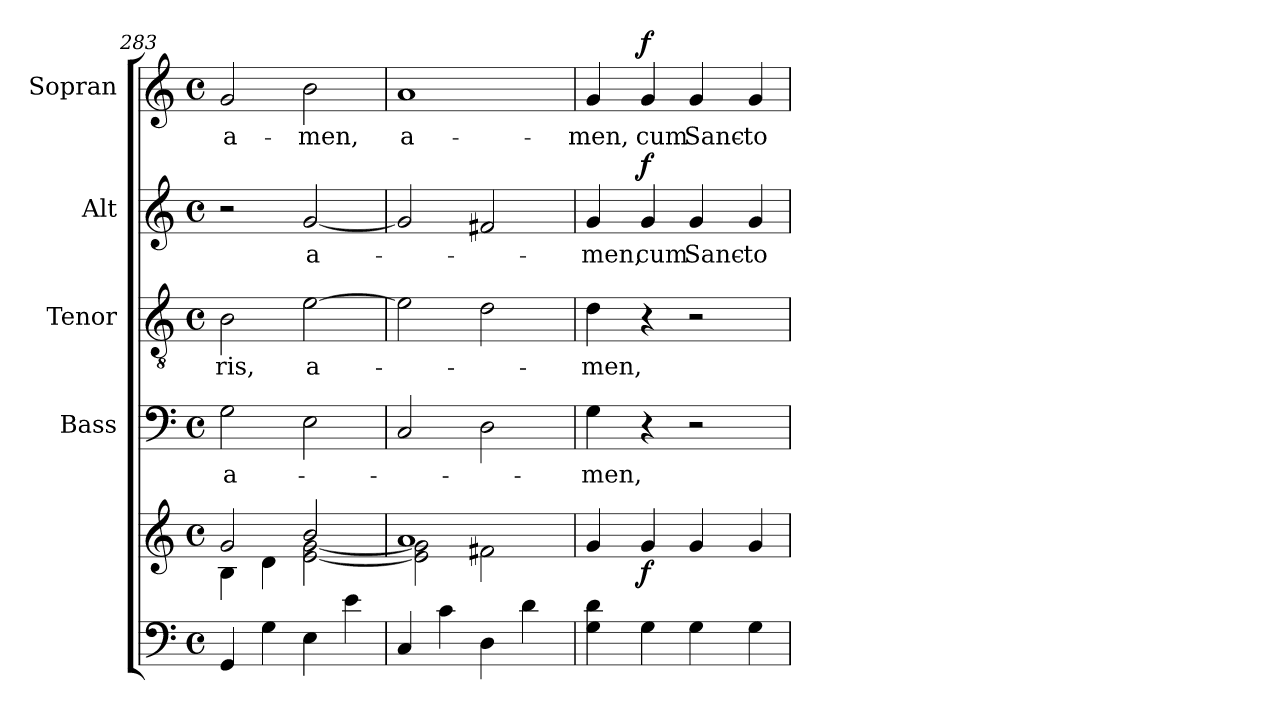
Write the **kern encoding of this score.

**kern	**kern	**dynam	**kern	**text	**kern	**text	**kern	**text	**dynam	**kern	**text	**dynam
*part5	*part5	*part5	*part4	*part4	*part3	*part3	*part2	*part2	*part2	*part1	*part1	*part1
*staff6	*staff5	*staff5/6	*staff4	*staff4	*staff3	*staff3	*staff2	*staff2	*staff2	*staff1	*staff1	*staff1
*	*	*	*I"Bass	*	*I"Tenor	*	*I"Alt	*	*	*I"Sopran	*	*
*	*	*	*I'B.	*	*I'T.	*	*I'A.	*	*	*I'S.	*	*
*clefF4	*clefG2	*	*clefF4	*	*clefGv2	*	*clefG2	*	*	*clefG2	*	*
*k[]	*k[]	*	*k[]	*	*k[]	*	*k[]	*	*	*k[]	*	*
*C:	*C:	*	*C:	*	*C:	*	*C:	*	*	*C:	*	*
*M4/4	*M4/4	*	*M4/4	*	*M4/4	*	*M4/4	*	*	*M4/4	*	*
*met(c)	*met(c)	*	*met(c)	*	*met(c)	*	*met(c)	*	*	*met(c)	*	*
=283	=283	=283	=283	=283	=283	=283	=283	=283	=283	=283	=283	=283
*	*^	*	*	*	*	*	*	*	*	*	*	*
!	!	!	!	!	!LO:LY:b	!	!LO:LY:b	!	!	!	!	!LO:LY:b	!
4GG/	2g/	4B\	.	2G\	a-	2B\	-ris,	2r	.	.	2g/	a-	.
4G\	.	4d\	.	.	.	.	.	.	.	.	.	.	.
!	!	!	!	!	!	!	!LO:LY:b	!	!LO:LY:b	!	!	!LO:LY:b	!
4E\	2b/	[<2e\ [<2g\	.	2E\	.	[2e\	a-	[2g/	a-	.	2b\	-men,	.
4e\	.	.	.	.	.	.	.	.	.	.	.	.	.
=284	=284	=284	=284	=284	=284	=284	=284	=284	=284	=284	=284	=284	=284
!	!	!	!	!	!	!	!	!	!	!	!	!LO:LY:b	!
4C/	1a	2e\] 2g\]	.	2C/	.	2e\]	.	2g/]	.	.	1a	a-	.
4c\	.	.	.	.	.	.	.	.	.	.	.	.	.
4D\	.	2f#X\	.	2D\	.	2d\	.	2f#X/	.	.	.	.	.
4d\	.	.	.	.	.	.	.	.	.	.	.	.	.
*	*v	*v	*	*	*	*	*	*	*	*	*	*	*
=285	=285	=285	=285	=285	=285	=285	=285	=285	=285	=285	=285	=285
!	!	!	!	!LO:LY:b	!	!LO:LY:b	!	!LO:LY:b	!	!	!LO:LY:b	!
4G\ 4d\	4g/	.	4G\	-men,	4d\	-men,	4g/	-men,	.	4g/	-men,	.
!	!	!LO:DY:b	!	!	!	!	!	!LO:LY:b	!LO:DY:a	!	!LO:LY:b	!LO:DY:a
4G\	4g/	f	4r	.	4r	.	4g/	cum	f	4g/	cum	f
!	!	!	!	!	!	!	!	!LO:LY:b	!	!	!LO:LY:b	!
4G\	4g/	.	2r	.	2r	.	4g/	Sanc-	.	4g/	Sanc-	.
!	!	!	!	!	!	!	!	!LO:LY:b	!	!	!LO:LY:b	!
4G\	4g/	.	.	.	.	.	4g/	-to	.	4g/	-to	.
=	=	=	=	=	=	=	=	=	=	=	=	=
*-	*-	*-	*-	*-	*-	*-	*-	*-	*-	*-	*-	*-
